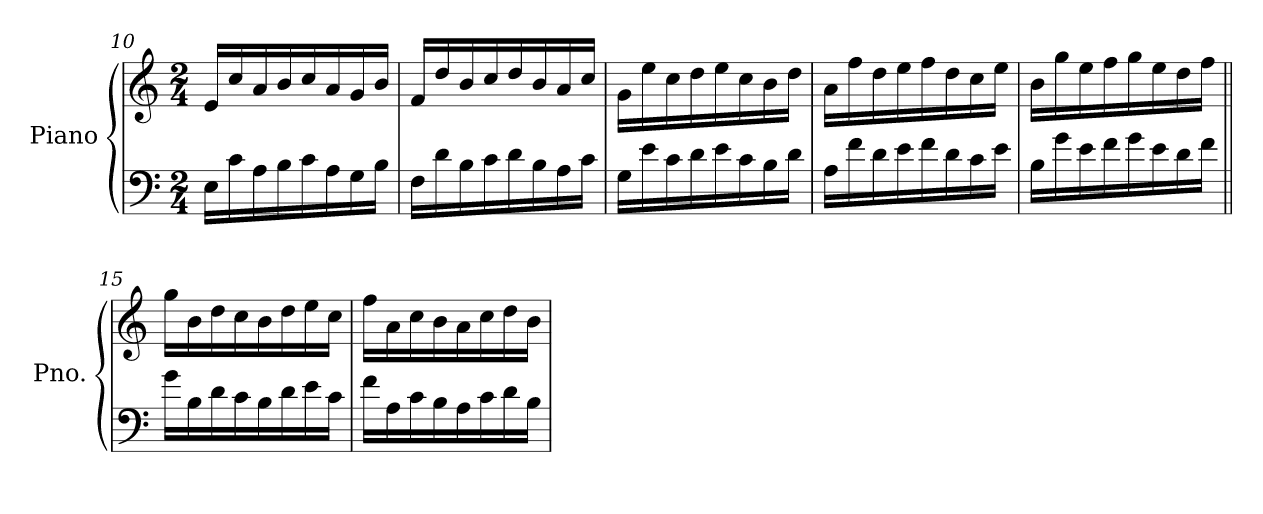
**kern	**kern
*part1	*part1
*staff2	*staff1
*I"Piano	*
*I'Pno.	*
*clefF4	*clefG2
*k[]	*k[]
*M2/4	*M2/4
=10	=10
16E\LL	16e/LL
16c\	16cc/
16A\	16a/
16B\	16b/
16c\	16cc/
16A\	16a/
16G\	16g/
16B\JJ	16b/JJ
=11	=11
16F\LL	16f/LL
16d\	16dd/
16B\	16b/
16c\	16cc/
16d\	16dd/
16B\	16b/
16A\	16a/
16c\JJ	16cc/JJ
!!LO:LB:g=z
=12	=12
16G\LL	16g\LL
16e\	16ee\
16c\	16cc\
16d\	16dd\
16e\	16ee\
16c\	16cc\
16B\	16b\
16d\JJ	16dd\JJ
=13	=13
16A\LL	16a\LL
16f\	16ff\
16d\	16dd\
16e\	16ee\
16f\	16ff\
16d\	16dd\
16c\	16cc\
16e\JJ	16ee\JJ
=14	=14
16B\LL	16b\LL
16g\	16gg\
16e\	16ee\
16f\	16ff\
16g\	16gg\
16e\	16ee\
16d\	16dd\
16f\JJ	16ff\JJ
=15||	=15||
16g\LL	16gg\LL
16B\	16b\
16d\	16dd\
16c\	16cc\
16B\	16b\
16d\	16dd\
16e\	16ee\
16c\JJ	16cc\JJ
=16	=16
16f\LL	16ff\LL
16A\	16a\
16c\	16cc\
16B\	16b\
16A\	16a\
16c\	16cc\
16d\	16dd\
16B\JJ	16b\JJ
=	=
*-	*-
